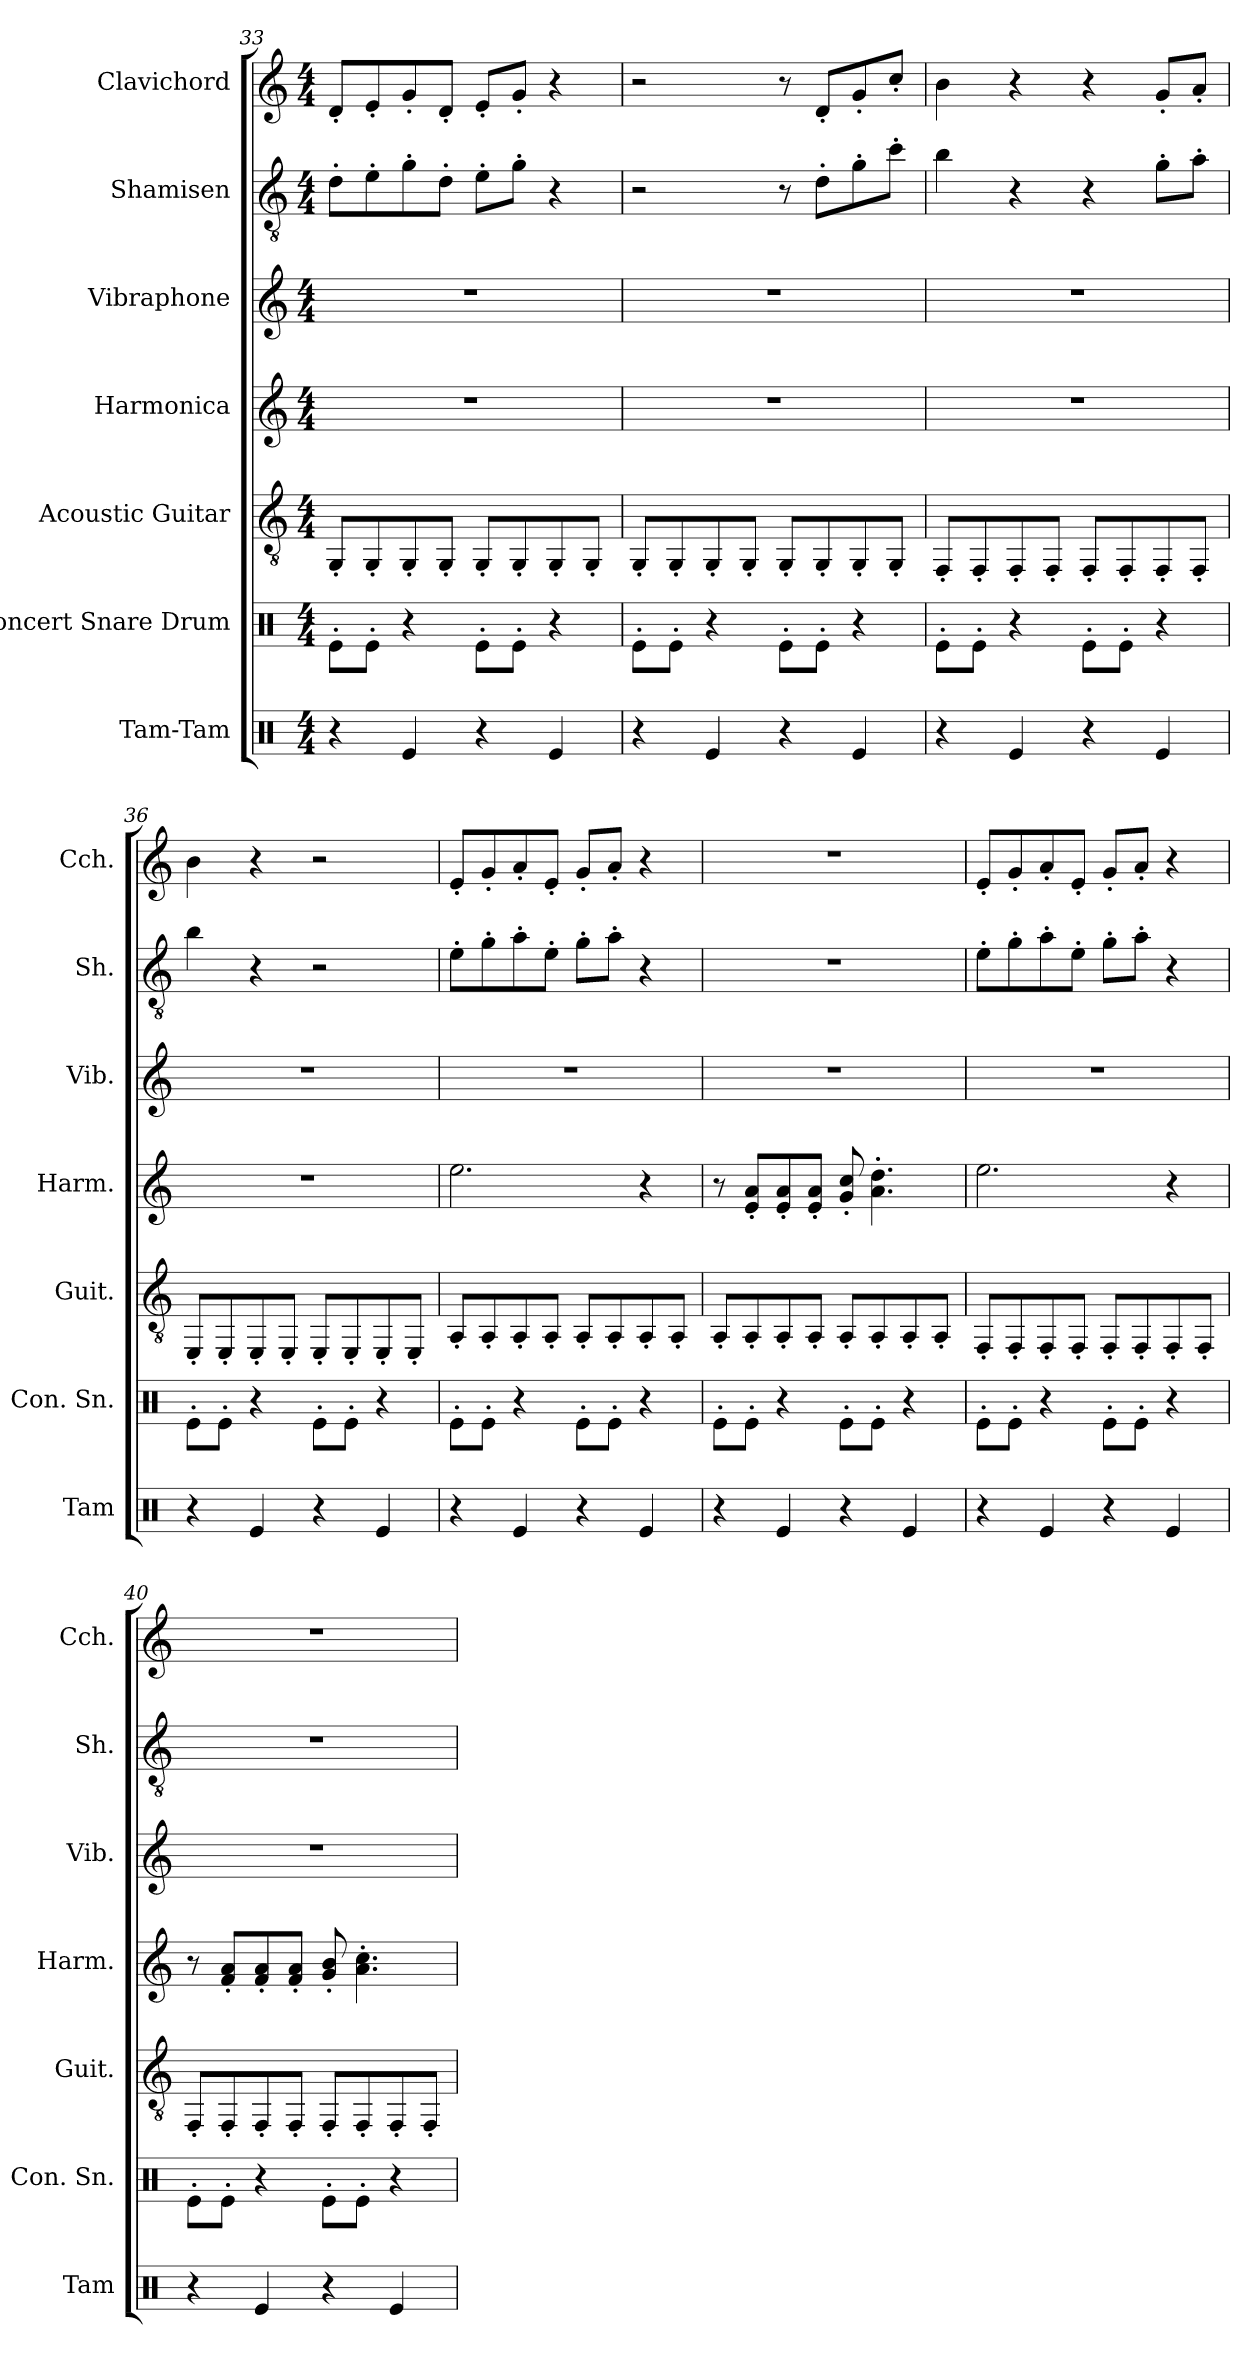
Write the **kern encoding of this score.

**kern	**kern	**kern	**kern	**kern	**kern	**kern
*part7	*part6	*part5	*part4	*part3	*part2	*part1
*staff7	*staff6	*staff5	*staff4	*staff3	*staff2	*staff1
*I"Tam-Tam	*I"Concert Snare Drum	*I"Acoustic Guitar	*I"Harmonica	*I"Vibraphone	*I"Shamisen	*I"Clavichord
*I'Tam	*I'Con. Sn.	*I'Guit.	*I'Harm.	*I'Vib.	*I'Sh.	*I'Cch.
*clefX	*clefX	*clefGv2	*clefG2	*clefG2	*clefGv2	*clefG2
*k[]	*k[]	*k[]	*k[]	*k[]	*k[]	*k[]
*M4/4	*M4/4	*M4/4	*M4/4	*M4/4	*M4/4	*M4/4
=33	=33	=33	=33	=33	=33	=33
4r	8Re'\L	8GG'/L	1r	1r	8d'\L	8d'/L
.	8Re'\J	8GG'/	.	.	8e'\	8e'/
4Re/	4r	8GG'/	.	.	8g'\	8g'/
.	.	8GG'/J	.	.	8d'\J	8d'/J
4r	8Re'\L	8GG'/L	.	.	8e'\L	8e'/L
.	8Re'\J	8GG'/	.	.	8g'\J	8g'/J
4Re/	4r	8GG'/	.	.	4r	4r
.	.	8GG'/J	.	.	.	.
=34	=34	=34	=34	=34	=34	=34
4r	8Re'\L	8GG'/L	1r	1r	2r	2r
.	8Re'\J	8GG'/	.	.	.	.
4Re/	4r	8GG'/	.	.	.	.
.	.	8GG'/J	.	.	.	.
4r	8Re'\L	8GG'/L	.	.	8r	8r
.	8Re'\J	8GG'/	.	.	8d'\L	8d'/L
4Re/	4r	8GG'/	.	.	8g'\	8g'/
.	.	8GG'/J	.	.	8cc'\J	8cc'/J
!!LO:LB:g=z
=35	=35	=35	=35	=35	=35	=35
4r	8Re'\L	8FF'/L	1r	1r	4b\	4b\
.	8Re'\J	8FF'/	.	.	.	.
4Re/	4r	8FF'/	.	.	4r	4r
.	.	8FF'/J	.	.	.	.
4r	8Re'\L	8FF'/L	.	.	4r	4r
.	8Re'\J	8FF'/	.	.	.	.
4Re/	4r	8FF'/	.	.	8g'\L	8g'/L
.	.	8FF'/J	.	.	8a'\J	8a'/J
=36	=36	=36	=36	=36	=36	=36
4r	8Re'\L	8EE'/L	1r	1r	4b\	4b\
.	8Re'\J	8EE'/	.	.	.	.
4Re/	4r	8EE'/	.	.	4r	4r
.	.	8EE'/J	.	.	.	.
4r	8Re'\L	8EE'/L	.	.	2r	2r
.	8Re'\J	8EE'/	.	.	.	.
4Re/	4r	8EE'/	.	.	.	.
.	.	8EE'/J	.	.	.	.
=37	=37	=37	=37	=37	=37	=37
4r	8Re'\L	8AA'/L	2.ee\	1r	8e'\L	8e'/L
.	8Re'\J	8AA'/	.	.	8g'\	8g'/
4Re/	4r	8AA'/	.	.	8a'\	8a'/
.	.	8AA'/J	.	.	8e'\J	8e'/J
4r	8Re'\L	8AA'/L	.	.	8g'\L	8g'/L
.	8Re'\J	8AA'/	.	.	8a'\J	8a'/J
4Re/	4r	8AA'/	4r	.	4r	4r
.	.	8AA'/J	.	.	.	.
!!LO:PB:g=z
=38	=38	=38	=38	=38	=38	=38
4r	8Re'\L	8AA'/L	8r	1r	1r	1r
.	8Re'\J	8AA'/	8e/' 8a/'L	.	.	.
4Re/	4r	8AA'/	8e/' 8a/'	.	.	.
.	.	8AA'/J	8e/' 8a/'J	.	.	.
4r	8Re'\L	8AA'/L	8g/' 8cc/'	.	.	.
.	8Re'\J	8AA'/	4.a\' 4.dd\'	.	.	.
4Re/	4r	8AA'/	.	.	.	.
.	.	8AA'/J	.	.	.	.
=39	=39	=39	=39	=39	=39	=39
4r	8Re'\L	8FF'/L	2.ee\	1r	8e'\L	8e'/L
.	8Re'\J	8FF'/	.	.	8g'\	8g'/
4Re/	4r	8FF'/	.	.	8a'\	8a'/
.	.	8FF'/J	.	.	8e'\J	8e'/J
4r	8Re'\L	8FF'/L	.	.	8g'\L	8g'/L
.	8Re'\J	8FF'/	.	.	8a'\J	8a'/J
4Re/	4r	8FF'/	4r	.	4r	4r
.	.	8FF'/J	.	.	.	.
=40	=40	=40	=40	=40	=40	=40
4r	8Re'\L	8FF'/L	8r	1r	1r	1r
.	8Re'\J	8FF'/	8f/' 8a/'L	.	.	.
4Re/	4r	8FF'/	8f/' 8a/'	.	.	.
.	.	8FF'/J	8f/' 8a/'J	.	.	.
4r	8Re'\L	8FF'/L	8g/' 8b/'	.	.	.
.	8Re'\J	8FF'/	4.a\' 4.cc\'	.	.	.
4Re/	4r	8FF'/	.	.	.	.
.	.	8FF'/J	.	.	.	.
=	=	=	=	=	=	=
*-	*-	*-	*-	*-	*-	*-
